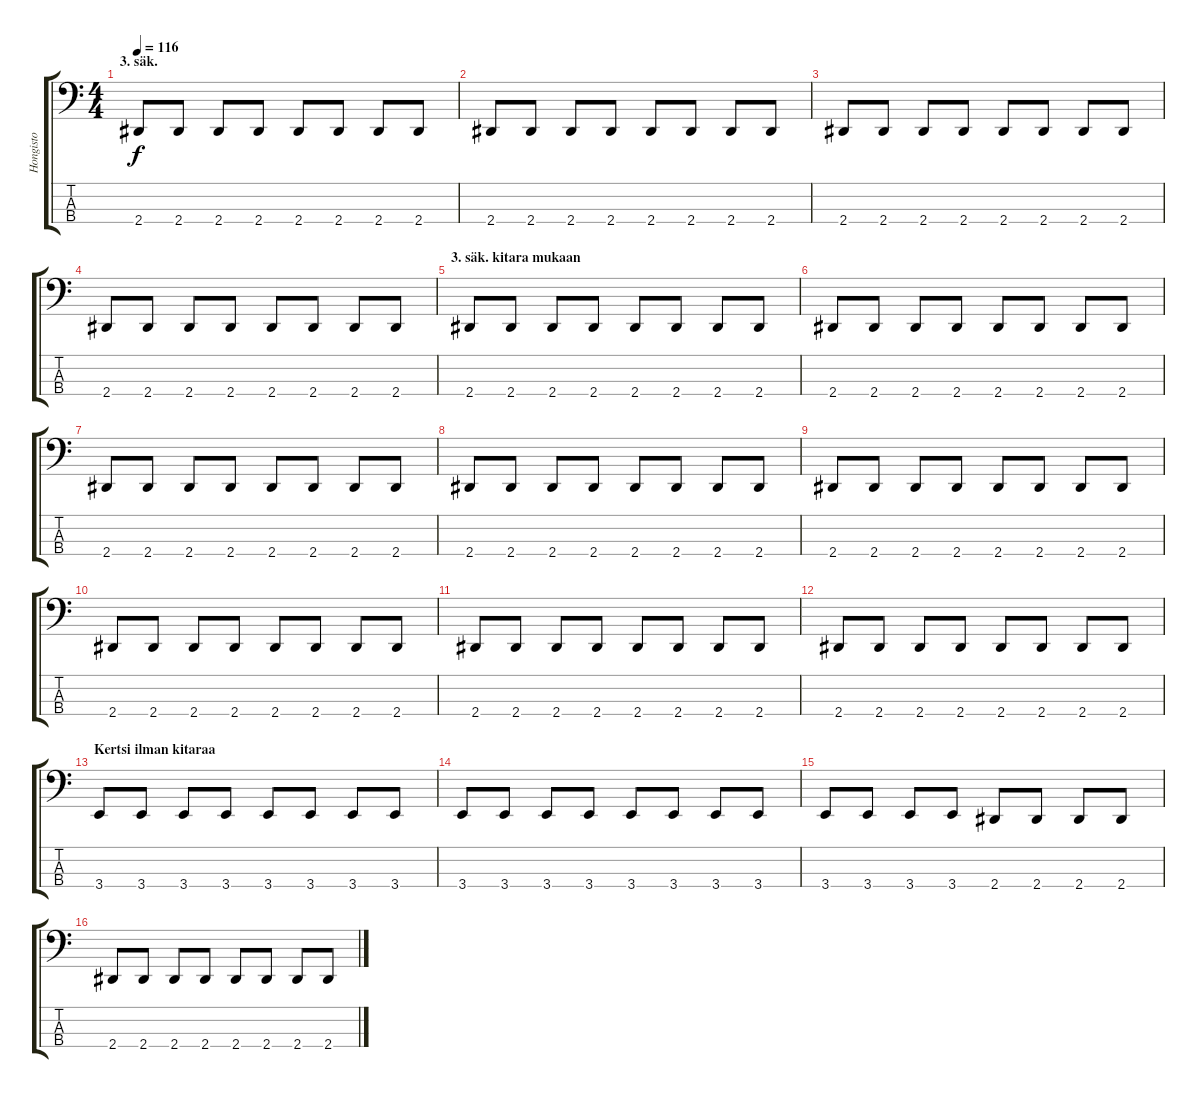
\track ("Hongisto" "Hongisto") {instrument electricbasspick}
\staff {score tabs}
\tuning (E2 B1 Gb1 Db1) {hide}
\ts (4 4)
\section ("" "3. säk.")
\tempo 116
\clef f4
\ks c
2.4.8{dy f} 2.4.8 2.4.8 2.4.8 2.4.8 2.4.8 2.4.8 2.4.8 |
2.4.8 2.4.8 2.4.8 2.4.8 2.4.8 2.4.8 2.4.8 2.4.8 |
2.4.8 2.4.8 2.4.8 2.4.8 2.4.8 2.4.8 2.4.8 2.4.8 |
2.4.8 2.4.8 2.4.8 2.4.8 2.4.8 2.4.8 2.4.8 2.4.8 |
\section ("" "3. säk. kitara mukaan")
2.4.8 2.4.8 2.4.8 2.4.8 2.4.8 2.4.8 2.4.8 2.4.8 |
2.4.8 2.4.8 2.4.8 2.4.8 2.4.8 2.4.8 2.4.8 2.4.8 |
2.4.8 2.4.8 2.4.8 2.4.8 2.4.8 2.4.8 2.4.8 2.4.8 |
2.4.8 2.4.8 2.4.8 2.4.8 2.4.8 2.4.8 2.4.8 2.4.8 |
2.4.8 2.4.8 2.4.8 2.4.8 2.4.8 2.4.8 2.4.8 2.4.8 |
2.4.8 2.4.8 2.4.8 2.4.8 2.4.8 2.4.8 2.4.8 2.4.8 |
2.4.8 2.4.8 2.4.8 2.4.8 2.4.8 2.4.8 2.4.8 2.4.8 |
2.4.8 2.4.8 2.4.8 2.4.8 2.4.8 2.4.8 2.4.8 2.4.8 |
\section ("" "Kertsi ilman kitaraa")
3.4.8 3.4.8 3.4.8 3.4.8 3.4.8 3.4.8 3.4.8 3.4.8 |
3.4.8 3.4.8 3.4.8 3.4.8 3.4.8 3.4.8 3.4.8 3.4.8 |
3.4.8 3.4.8 3.4.8 3.4.8 2.4.8 2.4.8 2.4.8 2.4.8 |
2.4.8 2.4.8 2.4.8 2.4.8 2.4.8 2.4.8 2.4.8 2.4.8
